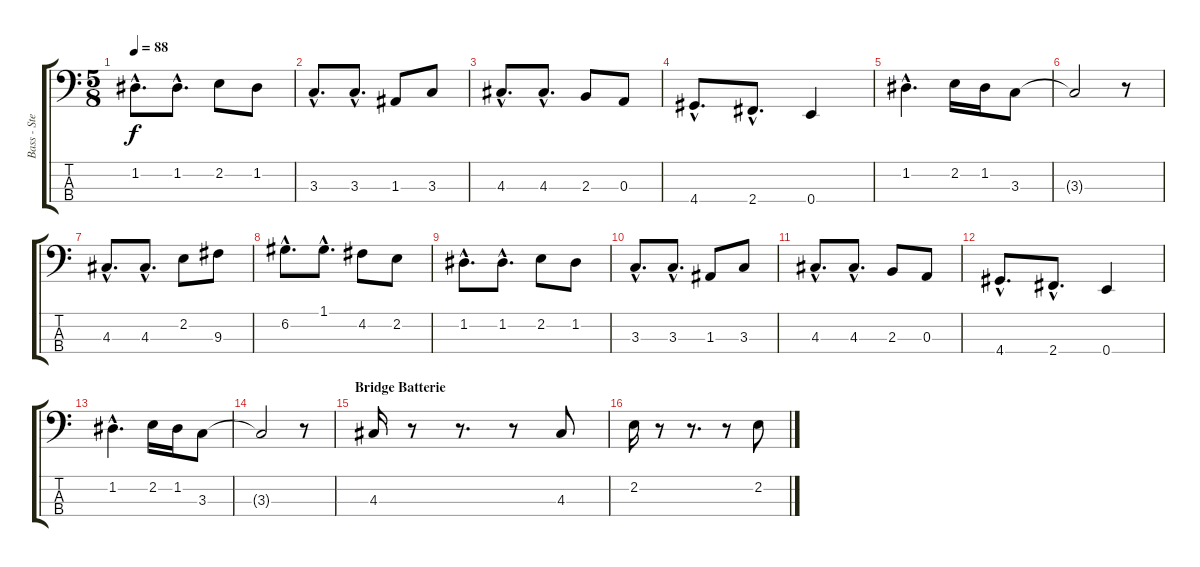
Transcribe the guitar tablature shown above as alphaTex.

\track ("Bass - Stef" "Bass - Ste") {instrument electricbassfinger}
\staff {score tabs}
\tuning (G2 D2 A1 E1) {hide}
\ts (5 8)
\tempo 88
\clef f4
\ks c
1.2{hac}.8{d dy f} 1.2{hac}.8{d} 2.2.8 1.2.8 |
3.3{hac}.8{d} 3.3{hac}.8{d} 1.3.8 3.3.8 |
4.3{hac}.8{d} 4.3{hac}.8{d} 2.3.8 0.3.8 |
4.4{hac}.8{d} 2.4{hac}.8{d} 0.4.4 |
1.2{hac}.4{d} 2.2.16 1.2.16 3.3.8 |
3.3{t}.2 r.8 |
4.3{hac}.8{d} 4.3{hac}.8{d} 2.2.8 9.3.8 |
6.2{hac}.8{d} 1.1{hac}.8{d} 4.2.8 2.2.8 |
1.2{hac}.8{d} 1.2{hac}.8{d} 2.2.8 1.2.8 |
3.3{hac}.8{d} 3.3{hac}.8{d} 1.3.8 3.3.8 |
4.3{hac}.8{d} 4.3{hac}.8{d} 2.3.8 0.3.8 |
4.4{hac}.8{d} 2.4{hac}.8{d} 0.4.4 |
1.2{hac}.4{d} 2.2.16 1.2.16 3.3.8 |
3.3{t}.2 r.8 |
\section ("" "Bridge Batterie")
4.3.16 r.8 r.8{d} r.8 4.3.8 |
2.2.16 r.8 r.8{d} r.8 2.2.8
